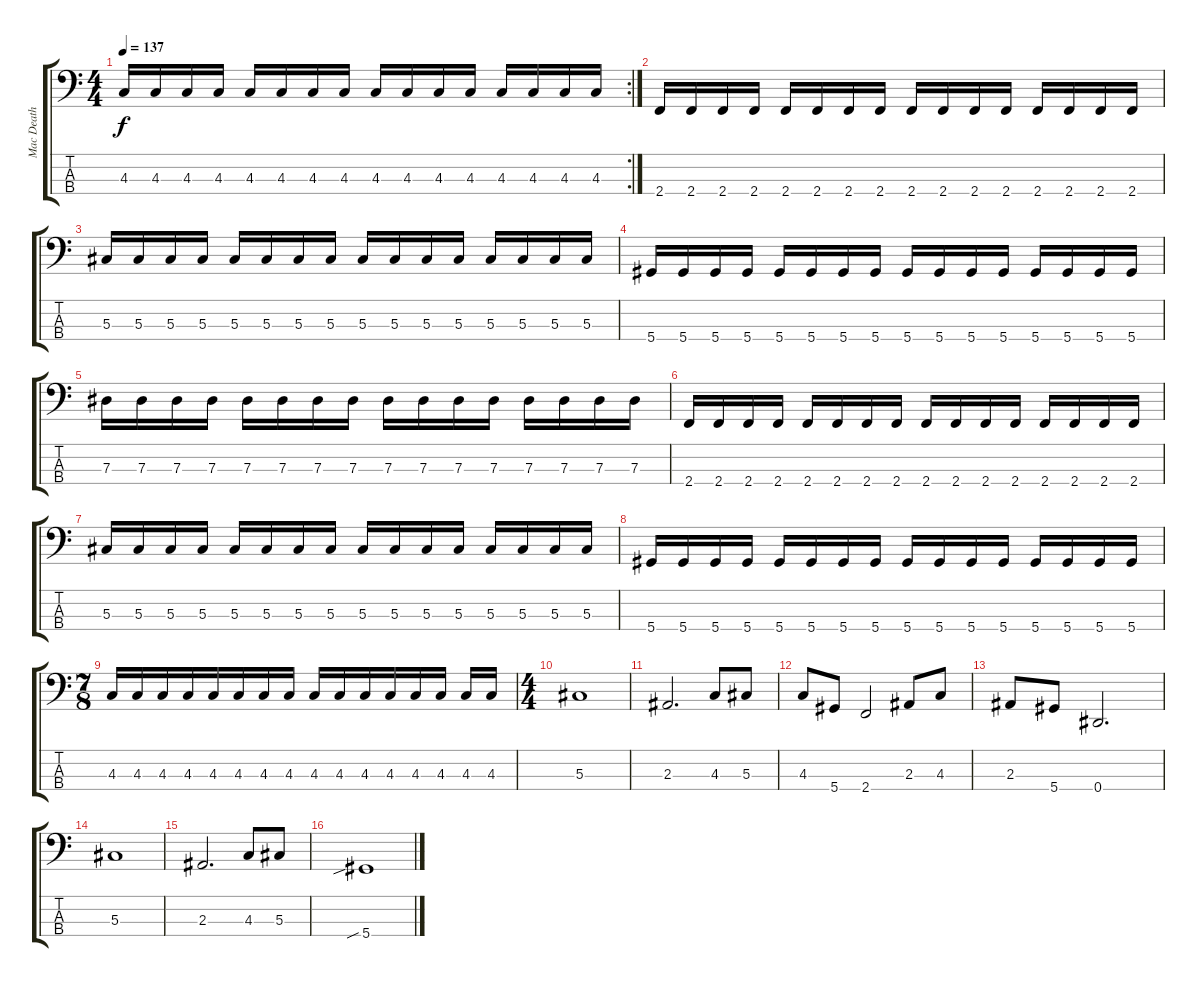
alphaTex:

\track ("Mac Death" "Mac Death") {instrument electricbassfinger}
\staff {score tabs}
\tuning (Gb2 Db2 Ab1 Eb1) {hide}
\rc 2
\ts (4 4)
\tempo 137
\clef f4
\ks c
4.3.16{dy f} 4.3.16 4.3.16 4.3.16 4.3.16 4.3.16 4.3.16 4.3.16 4.3.16 4.3.16 4.3.16 4.3.16 4.3.16 4.3.16 4.3.16 4.3.16 |
2.4.16 2.4.16 2.4.16 2.4.16 2.4.16 2.4.16 2.4.16 2.4.16 2.4.16 2.4.16 2.4.16 2.4.16 2.4.16 2.4.16 2.4.16 2.4.16 |
5.3.16 5.3.16 5.3.16 5.3.16 5.3.16 5.3.16 5.3.16 5.3.16 5.3.16 5.3.16 5.3.16 5.3.16 5.3.16 5.3.16 5.3.16 5.3.16 |
5.4.16 5.4.16 5.4.16 5.4.16 5.4.16 5.4.16 5.4.16 5.4.16 5.4.16 5.4.16 5.4.16 5.4.16 5.4.16 5.4.16 5.4.16 5.4.16 |
7.3.16 7.3.16 7.3.16 7.3.16 7.3.16 7.3.16 7.3.16 7.3.16 7.3.16 7.3.16 7.3.16 7.3.16 7.3.16 7.3.16 7.3.16 7.3.16 |
2.4.16 2.4.16 2.4.16 2.4.16 2.4.16 2.4.16 2.4.16 2.4.16 2.4.16 2.4.16 2.4.16 2.4.16 2.4.16 2.4.16 2.4.16 2.4.16 |
5.3.16 5.3.16 5.3.16 5.3.16 5.3.16 5.3.16 5.3.16 5.3.16 5.3.16 5.3.16 5.3.16 5.3.16 5.3.16 5.3.16 5.3.16 5.3.16 |
5.4.16 5.4.16 5.4.16 5.4.16 5.4.16 5.4.16 5.4.16 5.4.16 5.4.16 5.4.16 5.4.16 5.4.16 5.4.16 5.4.16 5.4.16 5.4.16 |
\ts (7 8)
4.3.16 4.3.16 4.3.16 4.3.16 4.3.16 4.3.16 4.3.16 4.3.16 4.3.16 4.3.16 4.3.16 4.3.16 4.3.16 4.3.16 4.3.16 4.3.16 |
\ts (4 4)
5.3.1 |
2.3.2{d} 4.3.8 5.3.8 |
4.3.8 5.4.8 2.4.2 2.3.8 4.3.8 |
2.3.8 5.4.8 0.4.2{d} |
5.3.1 |
2.3.2{d} 4.3.8 5.3.8 |
5.4{sib}.1
